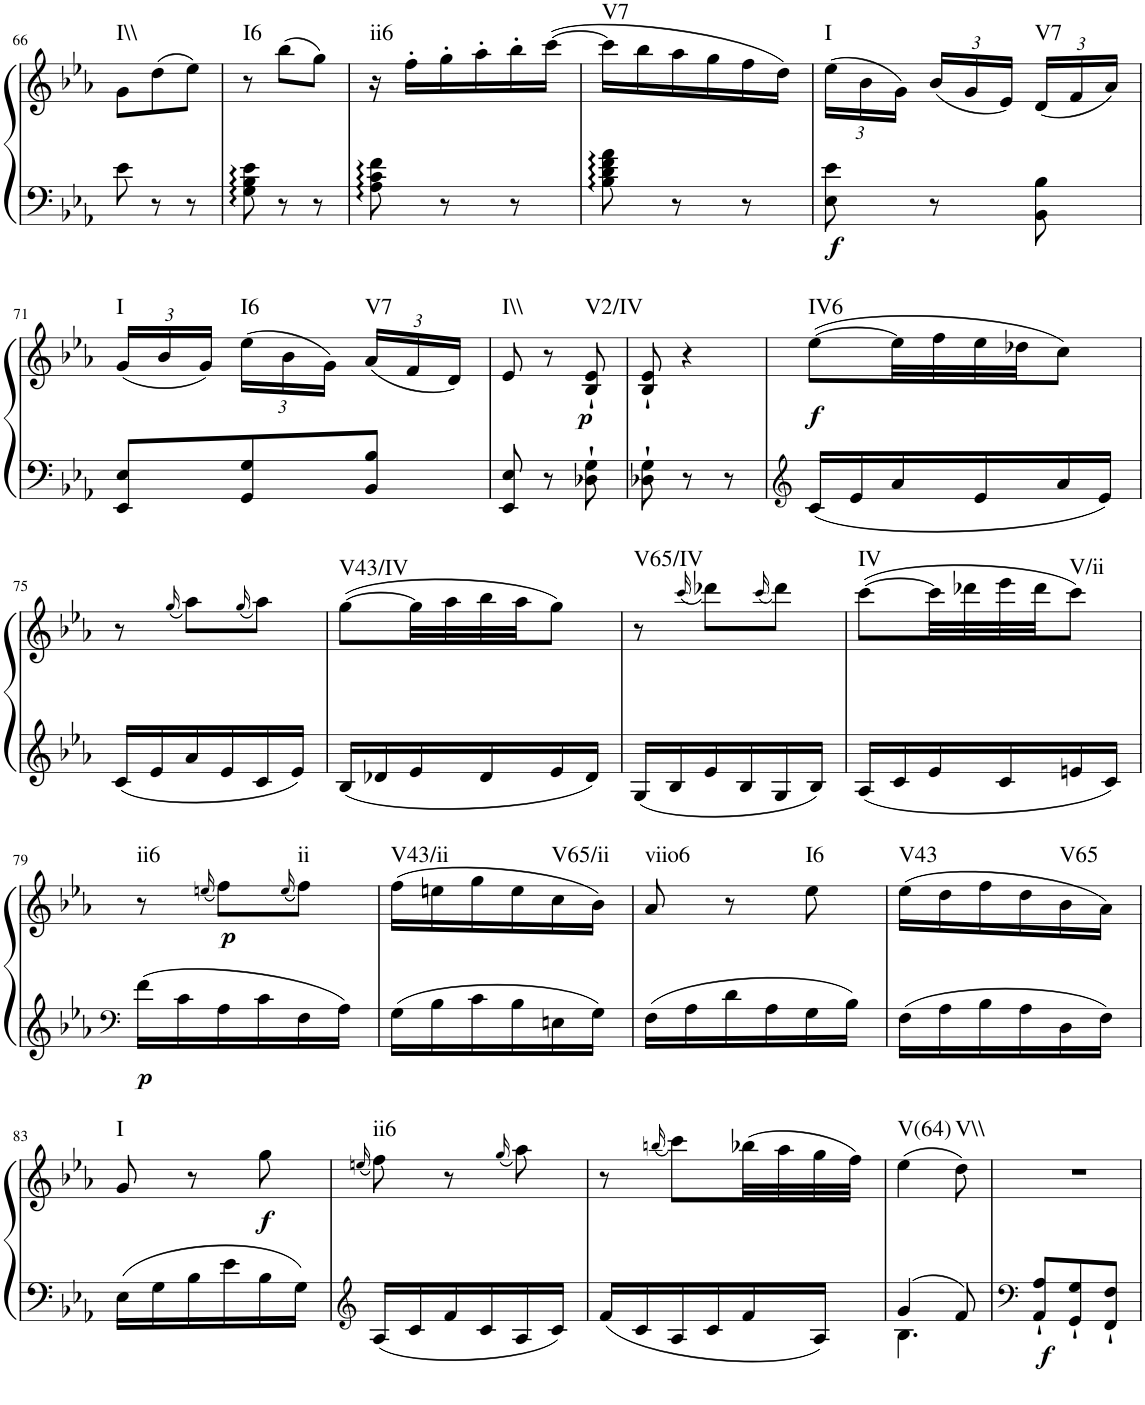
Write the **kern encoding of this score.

**kern	**kern	**dynam	**harte
*part1	*part1	*part1	*part1
*staff2	*staff1	*staff1/2	*
*I"Klavier linke Hand	*	*	*
!!LO:PB:g=z
*clefF4	*clefG2	*	*
*k[b-e-a-]	*k[b-e-a-]	*	*
*M3/8	*M3/8	*	*
=66	=66	=66	=66
!	!	!	!LO:H:kt=I\\
8e-\	8g\L	.	N
8r	(8dd\	.	.
8r	8ee-\J)	.	.
=67	=67	=67	=67
!	!	!	!LO:H:kt=I6
8G\ 8B-\ 8e-\	8r	.	N
8r	(8bb-\L	.	.
8r	8gg\J)	.	.
=68	=68	=68	=68
!	!	!	!LO:H:kt=ii6
8A-\ 8c\ 8f\	16r	.	N
.	16ff'\LL	.	.
8r	16gg'\	.	.
.	16aa-'\	.	.
8r	16bb-'\	.	.
.	([16ccc\JJ	.	.
=69	=69	=69	=69
!	!	!	!LO:H:kt=V7
8B-\ 8d\ 8f\ 8a-\	16ccc\LL]	.	N
.	16bb-\	.	.
8r	16aa-\	.	.
.	16gg\	.	.
8r	16ff\	.	.
.	16dd\JJ)	.	.
=70	=70	=70	=70
*	*Xbrackettup	*	*
!	!	!LO:DY:b=2	!LO:H:kt=I
8E-\ 8e-\	(24ee-\LL	f	N
.	24b-\	.	.
.	24g\JJ)	.	.
8r	(24b-/LL	.	.
.	24g/	.	.
.	24e-/JJ)	.	.
!	!	!	!LO:H:kt=V7
8BB-\ 8B-\	(24d/LL	.	N
.	24f/	.	.
.	24a-/JJ)	.	.
!!LO:LB:g=z
=71	=71	=71	=71
!	!	!	!LO:H:kt=I
8EE-/ 8E-/L	(24g/LL	.	N
.	24b-/	.	.
.	24g/JJ)	.	.
!	!	!	!LO:H:kt=I6
8GG/ 8G/	(24ee-\LL	.	N
.	24b-\	.	.
.	24g\JJ)	.	.
!	!	!	!LO:H:kt=V7
8BB-/ 8B-/J	(24a-/LL	.	N
.	24f/	.	.
.	24d/JJ)	.	.
=72	=72	=72	=72
!	!	!	!LO:H:kt=I\\
8EE-/ 8E-/	8e-/	.	N
8r	8r	.	.
!	!	!LO:DY:b	!LO:H:kt=V2/IV
8D-X\` 8G\`	8B-/` 8e-/`	p	N
=73	=73	=73	=73
8D-X\` 8G\`	8B-/` 8e-/`	.	.
8r	4r	.	.
8r	.	.	.
=74	=74	=74	=74
*clefG2	*	*	*
!	!	!LO:DY:b	!LO:H:kt=IV6
16c/LL	([8ee-\L	f	N
16e-/	.	.	.
16a-/	32ee-\LL]	.	.
.	32ff\	.	.
16e-/	32ee-\	.	.
.	32dd-X\JJ	.	.
16a-/	8cc\J)	.	.
16e-/JJ	.	.	.
!!LO:LB:g=z
=75	=75	=75	=75
16c/LL	8r	.	.
16e-/	.	.	.
.	(16qgg/	.	.
16a-/	8aa-\L)	.	.
16e-/	.	.	.
.	(16qgg/	.	.
16c/	8aa-\J)	.	.
16e-/JJ	.	.	.
=76	=76	=76	=76
!	!	!	!LO:H:kt=V43/IV
16B-/LL	([8gg\L	.	N
16d-X/	.	.	.
16e-/	32gg\LL]	.	.
.	32aa-\	.	.
16d-/	32bb-\	.	.
.	32aa-\JJ	.	.
16e-/	8gg\J)	.	.
16d-/JJ	.	.	.
=77	=77	=77	=77
!	!	!	!LO:H:kt=V65/IV
16G/LL	8r	.	N
16B-/	.	.	.
.	(16qccc/	.	.
16e-/	8ddd-X\L)	.	.
16B-/	.	.	.
.	(16qccc/	.	.
16G/	8ddd-\J)	.	.
16B-/JJ	.	.	.
=78	=78	=78	=78
!	!	!	!LO:H:kt=IV
16A-/LL	([8ccc\L	.	N
16c/	.	.	.
16e-/	32ccc\LL]	.	.
.	32ddd-X\	.	.
16c/	32eee-\	.	.
.	32ddd-\JJ	.	.
!	!	!	!LO:H:kt=V/ii
16en/	8ccc\J)	.	N
16c/JJ	.	.	.
!!LO:LB:g=z
=79	=79	=79	=79
*clefF4	*	*	*
!	!	!LO:DY:b=2	!LO:H:kt=ii6
16f\LL	8r	p	N
16c\	.	.	.
.	(16qeen/	.	.
!	!	!LO:DY:b	!
16A-\	8ff\L)	p	.
16c\	.	.	.
.	(16qee/	.	.
!	!	!	!LO:H:kt=ii
16F\	8ff\J)	.	N
16A-\JJ	.	.	.
=80	=80	=80	=80
!	!	!	!LO:H:kt=V43/ii
16G\LL	(16ff\LL	.	N
16B-\	16een\	.	.
16c\	16gg\	.	.
16B-\	16ee\	.	.
!	!	!	!LO:H:kt=V65/ii
16En\	16cc\	.	N
16G\JJ	16b-\JJ)	.	.
=81	=81	=81	=81
!	!	!	!LO:H:kt=viio6
16F\LL	8a-/	.	N
16A-\	.	.	.
16d\	8r	.	.
16A-\	.	.	.
!	!	!	!LO:H:kt=I6
16G\	8ee-\	.	N
16B-\JJ	.	.	.
=82	=82	=82	=82
!	!	!	!LO:H:kt=V43
16F\LL	(16ee-\LL	.	N
16A-\	16dd\	.	.
16B-\	16ff\	.	.
16A-\	16dd\	.	.
!	!	!	!LO:H:kt=V65
16D\	16b-\	.	N
16F\JJ	16a-\JJ)	.	.
!!LO:LB:g=z
=83	=83	=83	=83
!	!	!	!LO:H:kt=I
16E-\LL	8g/	.	N
16G\	.	.	.
16B-\	8r	.	.
16e-\	.	.	.
!	!	!LO:DY:b	!
16B-\	8gg\	f	.
16G\JJ	.	.	.
=84	=84	=84	=84
*clefG2	*	*	*
.	(16qeen/	.	.
!	!	!	!LO:H:kt=ii6
16A-/LL	8ff\)	.	N
16c/	.	.	.
16f/	8r	.	.
16c/	.	.	.
.	(16qgg/	.	.
16A-/	8aa-\)	.	.
16c/JJ	.	.	.
=85	=85	=85	=85
16f/LL	8r	.	.
16c/	.	.	.
.	(16qbbn/	.	.
16A-/	8ccc\L)	.	.
16c/	.	.	.
16f/	(32bb-X\LL	.	.
.	32aa-\	.	.
16A-/JJ	32gg\	.	.
.	32ff\JJJ)	.	.
=86	=86	=86	=86
*^	*	*	*
!	!	!	!	!LO:H:kt=V(64)
4g/	4.B-\	(4ee-\	.	N
!	!	!	!	!LO:H:kt=V\\
8f/	.	8dd\)	.	N
*v	*v	*	*	*
=87	=87	=87	=87
*clefF4	*	*	*
!	!	!LO:DY:b=2	!
8AA-/` 8A-/`L	4.r	f	.
8GG/` 8G/`	.	.	.
8FF/` 8F/`J	.	.	.
=	=	=	=
*-	*-	*-	*-
